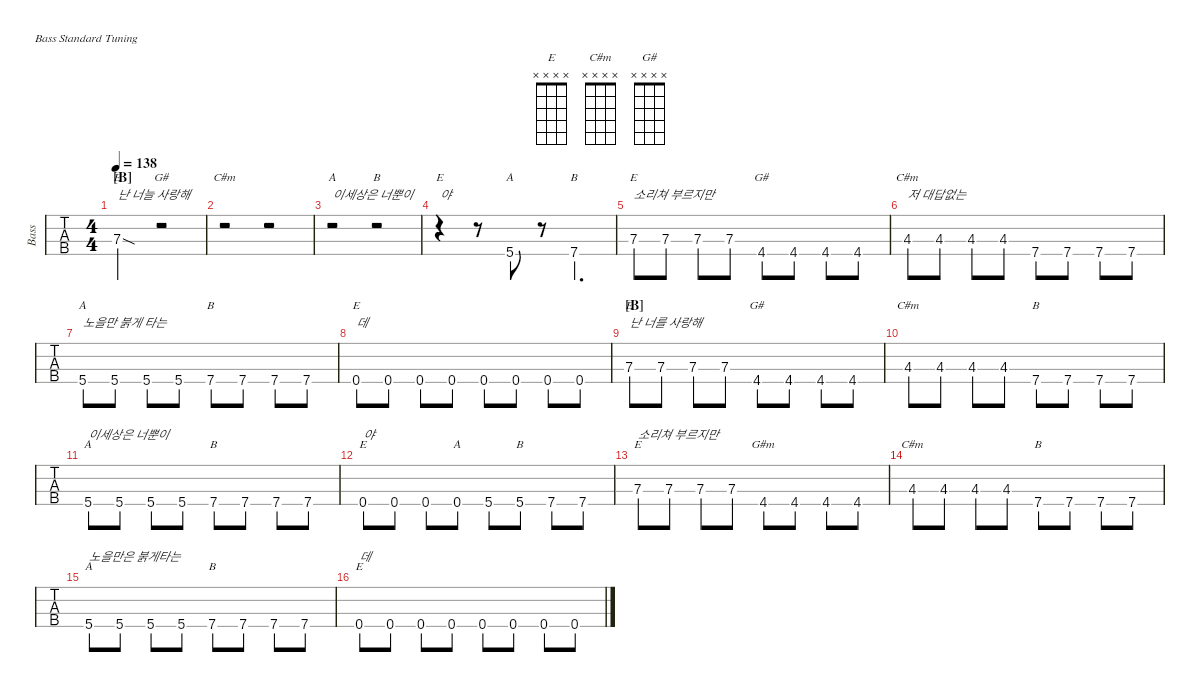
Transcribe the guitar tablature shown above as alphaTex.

\defaultSystemsLayout 4
\hideDynamics
\bracketExtendMode nobrackets
\track ("Bass" "Bass") {defaultSystemsLayout 4 instrument electricbassfinger}
\staff {tabs}
\tuning (G2 D2 A1 E1)
\chord ("E" x x 7 x) {firstfret 7 showdiagram false showfingering false}
\chord ("C#m" x x 4 x) {showdiagram false showfingering false}
\chord ("A" x x x 5) {showdiagram false showfingering false}
\chord ("B" x x x x)
\chord ("B" x x x 7) {firstfret 7 showdiagram false showfingering false}
\chord ("G#" x x x 4) {showdiagram false showfingering false}
\chord ("E" x x x 0) {showdiagram false showfingering false}
\chord ("G#m" x x x 4) {showdiagram false showfingering false}
\chord ("A" x x x x)
\chord ("G#" x x x x)
\chord ("C#m" x x x x)
\chord ("B" x x x 5) {showdiagram false showfingering false}
\chord ("E" x x x x)
\chord ("A" x x x 0) {showdiagram false showfingering false}
\ts (4 4)
\section ("B" "")
\tempo 138
\clef f4
\ks c
7.3{sod}.2{ch "E" txt "난 너늘 사랑해" dy mf} r.2{ch "G#"} |
r.2{ch "C#m"} r.2 |
r.2{ch "A" txt "이세상은 너뿐이"} r.2{ch "B"} |
r.4{ch "E" txt "야"} r.8 5.4.8{ch "A"} r.8 7.4.4{d ch "B"} |
7.3.8{ch "E" txt "소리쳐 부르지만"} 7.3.8 7.3.8 7.3.8 4.4{acc #}.8{ch "G#"} 4.4{acc #}.8 4.4{acc #}.8 4.4{acc #}.8 |
4.3{acc #}.8{ch "C#m" txt "저 대답없는"} 4.3{acc #}.8 4.3{acc #}.8 4.3{acc #}.8 7.4.8 7.4.8 7.4.8 7.4.8 |
5.4.8{ch "A" txt "노을만 붉게 타는"} 5.4.8 5.4.8 5.4.8 7.4.8{ch "B"} 7.4.8 7.4.8 7.4.8 |
0.4.8{ch "E" txt "데"} 0.4.8 0.4.8 0.4.8 0.4.8 0.4.8 0.4.8 0.4.8 |
\section ("B" "")
7.3.8{ch "E" txt "난 너를 사랑해"} 7.3.8 7.3.8 7.3.8 4.4{acc #}.8{ch "G#"} 4.4{acc #}.8 4.4{acc #}.8 4.4{acc #}.8 |
4.3{acc #}.8{ch "C#m"} 4.3{acc #}.8 4.3{acc #}.8 4.3{acc #}.8 7.4.8{ch "B"} 7.4.8 7.4.8 7.4.8 |
5.4.8{ch "A" txt "이세상은 너뿐이"} 5.4.8 5.4.8 5.4.8 7.4.8{ch "B"} 7.4.8 7.4.8 7.4.8 |
0.4.8{ch "E" txt "야"} 0.4.8 0.4.8 0.4.8{ch "A"} 5.4.8 5.4.8{ch "B"} 7.4.8 7.4.8 |
7.3.8{ch "E" txt "소리쳐 부르지만"} 7.3.8 7.3.8 7.3.8 4.4{acc #}.8{ch "G#m"} 4.4{acc #}.8 4.4{acc #}.8 4.4{acc #}.8 |
4.3{acc #}.8{ch "C#m"} 4.3{acc #}.8 4.3{acc #}.8 4.3{acc #}.8 7.4.8{ch "B"} 7.4.8 7.4.8 7.4.8 |
5.4.8{ch "A" txt "노을만은 붉게타는"} 5.4.8 5.4.8 5.4.8 7.4.8{ch "B"} 7.4.8 7.4.8 7.4.8 |
0.4.8{ch "E" txt "데"} 0.4.8 0.4.8 0.4.8 0.4.8 0.4.8 0.4.8 0.4.8
